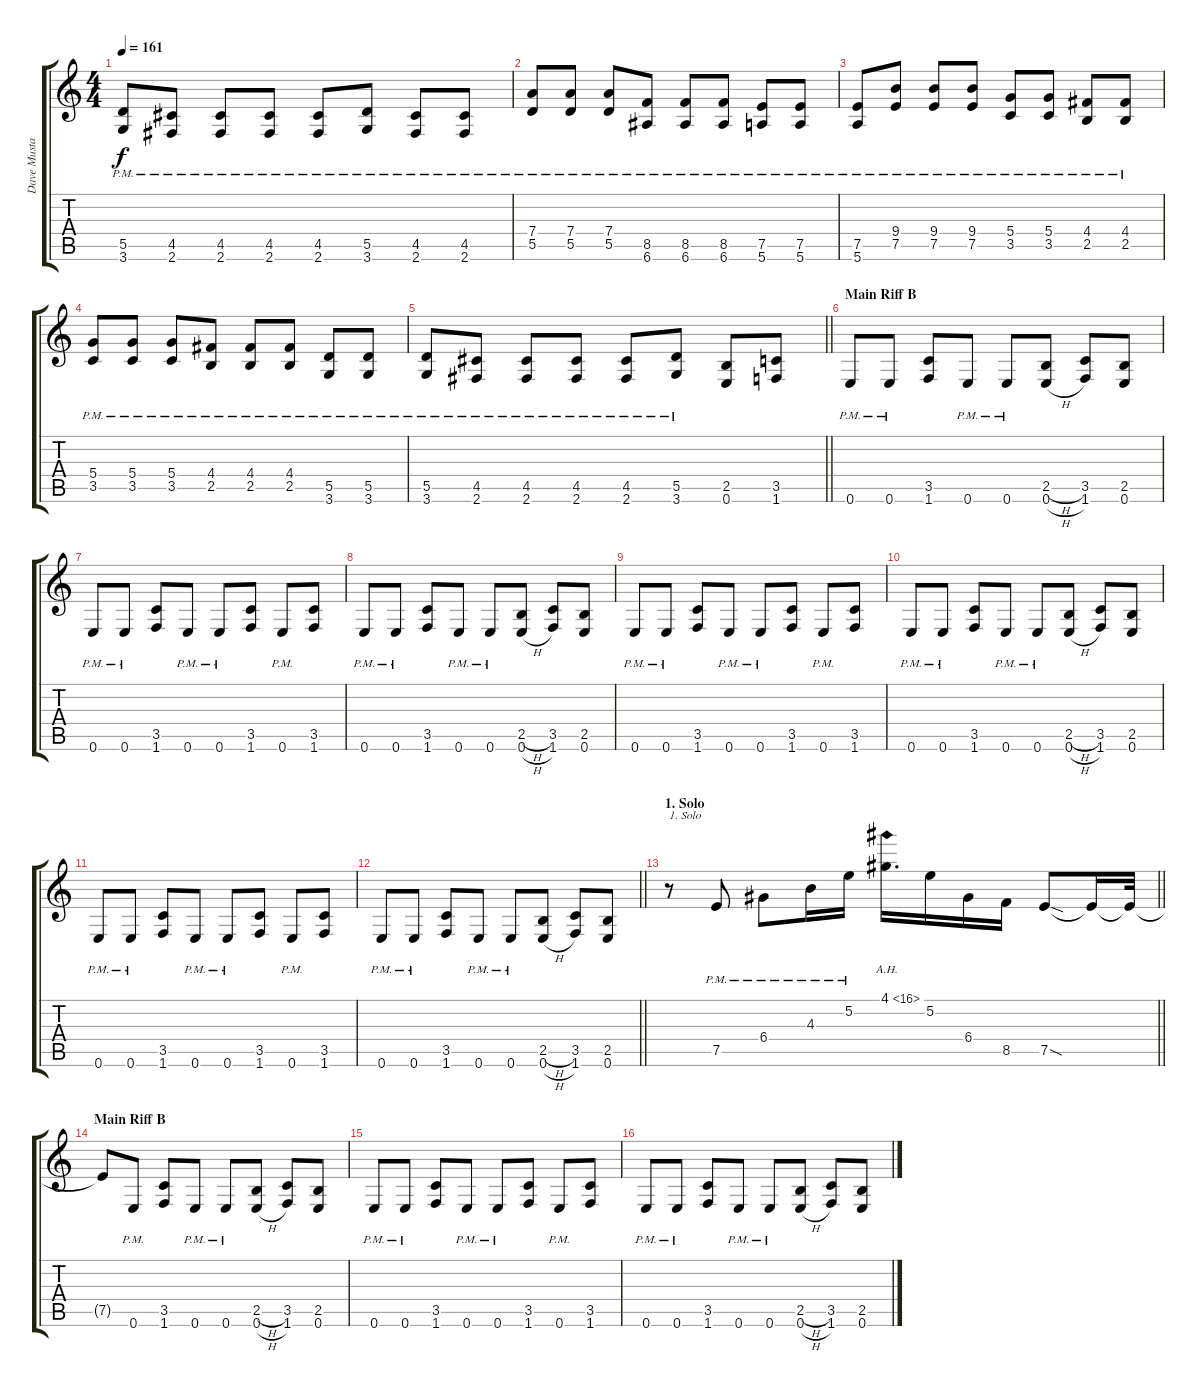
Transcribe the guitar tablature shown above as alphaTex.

\track ("Dave Mustaine" "Dave Musta") {instrument distortionguitar}
\staff {score tabs}
\tuning (E4 B3 G3 D3 A2 E2) {hide}
\ts (4 4)
\tempo 161
\clef g2
\ks c
(5.5{pm} 3.6{pm}).8{dy f} (4.5{pm} 2.6{pm}).8 (4.5{pm} 2.6{pm}).8 (4.5{pm} 2.6{pm}).8 (4.5{pm} 2.6{pm}).8 (5.5{pm} 3.6{pm}).8 (4.5{pm} 2.6{pm}).8 (4.5{pm} 2.6{pm}).8 |
(7.4{pm} 5.5{pm}).8 (7.4{pm} 5.5{pm}).8 (7.4{pm} 5.5{pm}).8 (8.5{pm} 6.6{pm}).8 (8.5{pm} 6.6{pm}).8 (8.5{pm} 6.6{pm}).8 (7.5{pm} 5.6{pm}).8 (7.5{pm} 5.6{pm}).8 |
(7.5{pm} 5.6{pm}).8 (9.4{pm} 7.5{pm}).8 (9.4{pm} 7.5{pm}).8 (9.4{pm} 7.5{pm}).8 (5.4{pm} 3.5{pm}).8 (5.4{pm} 3.5{pm}).8 (4.4{pm} 2.5{pm}).8 (4.4{pm} 2.5{pm}).8 |
(5.4{pm} 3.5{pm}).8 (5.4{pm} 3.5{pm}).8 (5.4{pm} 3.5{pm}).8 (4.4{pm} 2.5{pm}).8 (4.4{pm} 2.5{pm}).8 (4.4{pm} 2.5{pm}).8 (5.5{pm} 3.6{pm}).8 (5.5{pm} 3.6{pm}).8 |
\barLineRight lightlight
(5.5{pm} 3.6{pm}).8 (4.5{pm} 2.6{pm}).8 (4.5{pm} 2.6{pm}).8 (4.5{pm} 2.6{pm}).8 (4.5{pm} 2.6{pm}).8 (5.5{pm} 3.6{pm}).8 (2.5 0.6).8 (3.5 1.6).8 |
\section ("" "Main Riff B")
0.6{pm}.8 0.6{pm}.8 (3.5 1.6).8 0.6{pm}.8 0.6{pm}.8 (2.5{h} 0.6{h}).8 (3.5 1.6).8 (2.5 0.6).8 |
0.6{pm}.8 0.6{pm}.8 (3.5 1.6).8 0.6{pm}.8 0.6{pm}.8 (3.5 1.6).8 0.6{pm}.8 (3.5 1.6).8 |
0.6{pm}.8 0.6{pm}.8 (3.5 1.6).8 0.6{pm}.8 0.6{pm}.8 (2.5{h} 0.6{h}).8 (3.5 1.6).8 (2.5 0.6).8 |
0.6{pm}.8 0.6{pm}.8 (3.5 1.6).8 0.6{pm}.8 0.6{pm}.8 (3.5 1.6).8 0.6{pm}.8 (3.5 1.6).8 |
0.6{pm}.8 0.6{pm}.8 (3.5 1.6).8 0.6{pm}.8 0.6{pm}.8 (2.5{h} 0.6{h}).8 (3.5 1.6).8 (2.5 0.6).8 |
0.6{pm}.8 0.6{pm}.8 (3.5 1.6).8 0.6{pm}.8 0.6{pm}.8 (3.5 1.6).8 0.6{pm}.8 (3.5 1.6).8 |
\barLineRight lightlight
0.6{pm}.8 0.6{pm}.8 (3.5 1.6).8 0.6{pm}.8 0.6{pm}.8 (2.5{h} 0.6{h}).8 (3.5 1.6).8 (2.5 0.6).8 |
\section ("" "1. Solo")
\barLineRight lightlight
r.8{txt "1. Solo"} 7.5{pm}.8 6.4{pm}.8 4.3{pm}.16 5.2{pm}.16 4.1{ah 12}.16{d} 5.2.16 6.4.16 8.5.16 7.5{sod}.8 7.5{t}.16 7.5{t}.32 |
\section ("" "Main Riff B")
7.5{t}.8 0.6{pm}.8 (3.5 1.6).8 0.6{pm}.8 0.6{pm}.8 (2.5{h} 0.6{h}).8 (3.5 1.6).8 (2.5 0.6).8 |
0.6{pm}.8 0.6{pm}.8 (3.5 1.6).8 0.6{pm}.8 0.6{pm}.8 (3.5 1.6).8 0.6{pm}.8 (3.5 1.6).8 |
0.6{pm}.8 0.6{pm}.8 (3.5 1.6).8 0.6{pm}.8 0.6{pm}.8 (2.5{h} 0.6{h}).8 (3.5 1.6).8 (2.5 0.6).8
